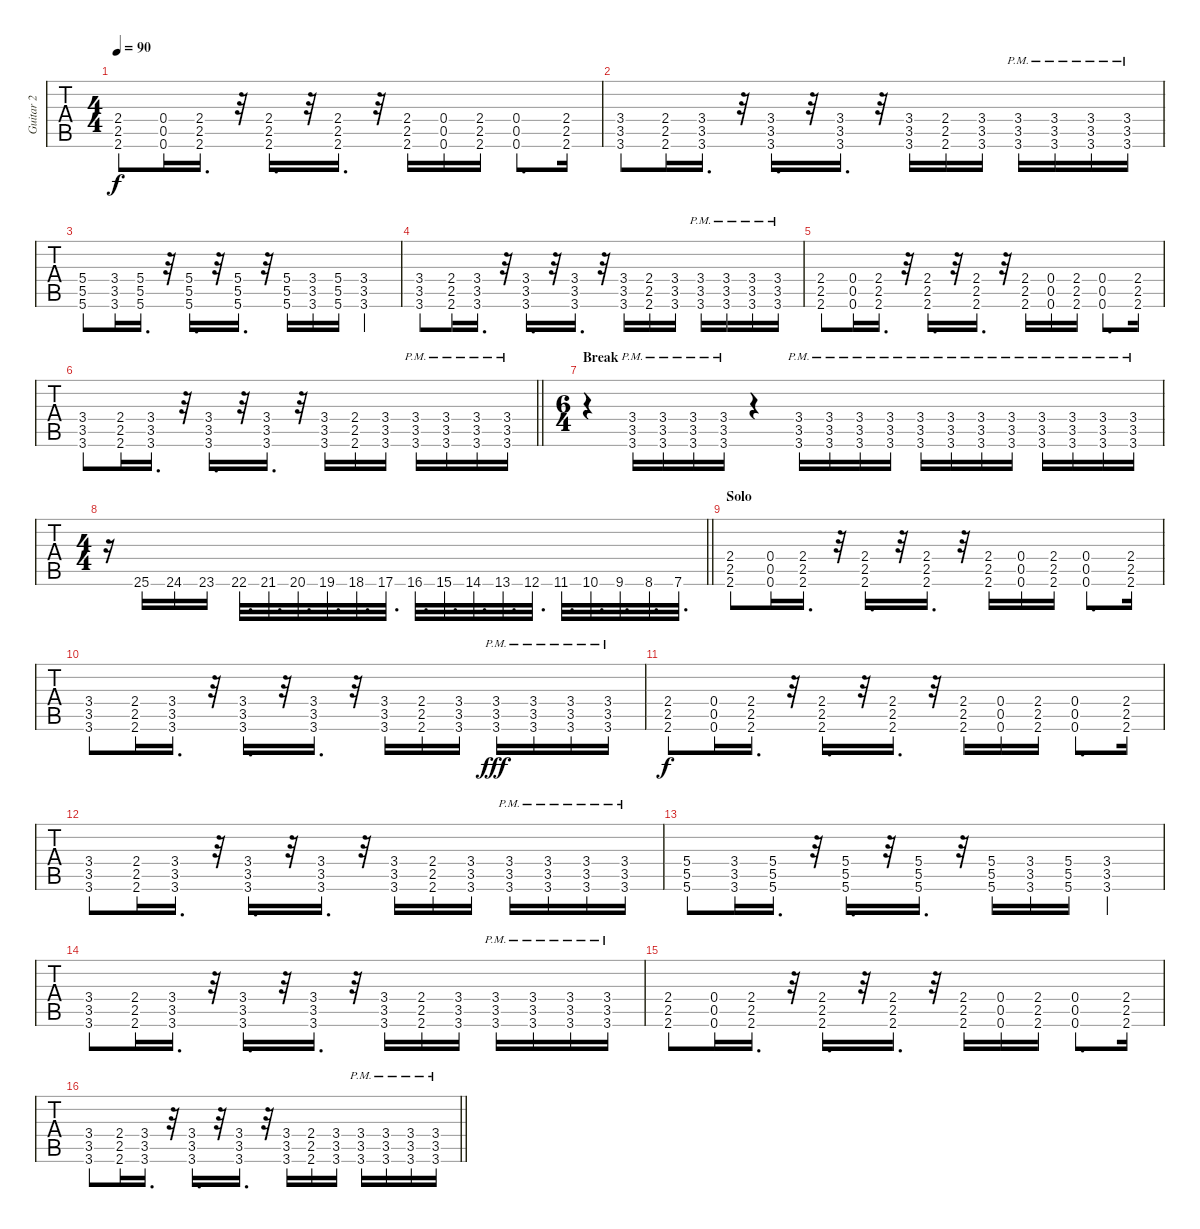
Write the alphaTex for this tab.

\track ("Guitar 2" "Guitar 2") {instrument overdrivenguitar}
\staff {tabs}
\tuning (Db4 Ab3 E3 B2 Gb2 B1) {hide}
\ts (4 4)
\tempo 90
\clef g2
\ks c
(2.4 2.5 2.6).8{dy f} (0.4 0.5 0.6).16 (2.4 2.5 2.6).16{d} r.32 (2.4 2.5 2.6).16{d} r.32 (2.4 2.5 2.6).16{d} r.32 (2.4 2.5 2.6).16 (0.4 0.5 0.6).16 (2.4 2.5 2.6).16 (0.4 0.5 0.6).8{d} (2.4 2.5 2.6).16 |
(3.4 3.5 3.6).8 (2.4 2.5 2.6).16 (3.4 3.5 3.6).16{d} r.32 (3.4 3.5 3.6).16{d} r.32 (3.4 3.5 3.6).16{d} r.32 (3.4 3.5 3.6).16 (2.4 2.5 2.6).16 (3.4 3.5 3.6).16 (3.4{pm} 3.5{pm} 3.6{pm}).16 (3.4{pm} 3.5{pm} 3.6{pm}).16 (3.4{pm} 3.5{pm} 3.6{pm}).16 (3.4{pm} 3.5{pm} 3.6{pm}).16 |
(5.4 5.5 5.6).8 (3.4 3.5 3.6).16 (5.4 5.5 5.6).16{d} r.32 (5.4 5.5 5.6).16{d} r.32 (5.4 5.5 5.6).16{d} r.32 (5.4 5.5 5.6).16 (3.4 3.5 3.6).16 (5.4 5.5 5.6).16 (3.4 3.5 3.6).4 |
(3.4 3.5 3.6).8 (2.4 2.5 2.6).16 (3.4 3.5 3.6).16{d} r.32 (3.4 3.5 3.6).16{d} r.32 (3.4 3.5 3.6).16{d} r.32 (3.4 3.5 3.6).16 (2.4 2.5 2.6).16 (3.4 3.5 3.6).16 (3.4{pm} 3.5{pm} 3.6{pm}).16 (3.4{pm} 3.5{pm} 3.6{pm}).16 (3.4{pm} 3.5{pm} 3.6{pm}).16 (3.4{pm} 3.5{pm} 3.6{pm}).16 |
(2.4 2.5 2.6).8 (0.4 0.5 0.6).16 (2.4 2.5 2.6).16{d} r.32 (2.4 2.5 2.6).16{d} r.32 (2.4 2.5 2.6).16{d} r.32 (2.4 2.5 2.6).16 (0.4 0.5 0.6).16 (2.4 2.5 2.6).16 (0.4 0.5 0.6).8{d} (2.4 2.5 2.6).16 |
\barLineRight lightlight
(3.4 3.5 3.6).8 (2.4 2.5 2.6).16 (3.4 3.5 3.6).16{d} r.32 (3.4 3.5 3.6).16{d} r.32 (3.4 3.5 3.6).16{d} r.32 (3.4 3.5 3.6).16 (2.4 2.5 2.6).16 (3.4 3.5 3.6).16 (3.4{pm} 3.5{pm} 3.6{pm}).16 (3.4{pm} 3.5{pm} 3.6{pm}).16 (3.4{pm} 3.5{pm} 3.6{pm}).16 (3.4{pm} 3.5{pm} 3.6{pm}).16 |
\ts (6 4)
\section ("" "Break")
r.4 (3.4{pm} 3.5{pm} 3.6{pm}).16 (3.4{pm} 3.5{pm} 3.6{pm}).16 (3.4{pm} 3.5{pm} 3.6{pm}).16 (3.4{pm} 3.5{pm} 3.6{pm}).16 r.4 (3.4{pm} 3.5{pm} 3.6{pm}).16 (3.4{pm} 3.5{pm} 3.6{pm}).16 (3.4{pm} 3.5{pm} 3.6{pm}).16 (3.4{pm} 3.5{pm} 3.6{pm}).16 (3.4{pm} 3.5{pm} 3.6{pm}).16 (3.4{pm} 3.5{pm} 3.6{pm}).16 (3.4{pm} 3.5{pm} 3.6{pm}).16 (3.4{pm} 3.5{pm} 3.6{pm}).16 (3.4{pm} 3.5{pm} 3.6{pm}).16 (3.4{pm} 3.5{pm} 3.6{pm}).16 (3.4{pm} 3.5{pm} 3.6{pm}).16 (3.4{pm} 3.5{pm} 3.6{pm}).16 |
\ts (4 4)
\barLineRight lightlight
r.16{volume 11 instrument guitarfretnoise} 25.6.16 24.6.16 23.6.16 22.6.32{d} 21.6.32{d} 20.6.32{d} 19.6.32{d} 18.6.32{d} 17.6.32{d} 16.6.32{d} 15.6.32{d} 14.6.32{d} 13.6.32{d} 12.6.32{d} 11.6.32{d} 10.6.32{d} 9.6.32{d} 8.6.32{d} 7.6.32{d} |
\section ("" "Solo")
(2.4 2.5 2.6).8{volume 9 instrument overdrivenguitar} (0.4 0.5 0.6).16 (2.4 2.5 2.6).16{d} r.32 (2.4 2.5 2.6).16{d} r.32 (2.4 2.5 2.6).16{d} r.32 (2.4 2.5 2.6).16 (0.4 0.5 0.6).16 (2.4 2.5 2.6).16 (0.4 0.5 0.6).8{d} (2.4 2.5 2.6).16 |
(3.4 3.5 3.6).8 (2.4 2.5 2.6).16 (3.4 3.5 3.6).16{d} r.32 (3.4 3.5 3.6).16{d} r.32 (3.4 3.5 3.6).16{d} r.32 (3.4 3.5 3.6).16 (2.4 2.5 2.6).16 (3.4 3.5 3.6).16 (3.4{pm} 3.5{pm} 3.6{pm}).16{dy fff} (3.4{pm} 3.5{pm} 3.6{pm}).16 (3.4{pm} 3.5{pm} 3.6{pm}).16 (3.4{pm} 3.5{pm} 3.6{pm}).16 |
(2.4 2.5 2.6).8{dy f} (0.4 0.5 0.6).16 (2.4 2.5 2.6).16{d} r.32 (2.4 2.5 2.6).16{d} r.32 (2.4 2.5 2.6).16{d} r.32 (2.4 2.5 2.6).16 (0.4 0.5 0.6).16 (2.4 2.5 2.6).16 (0.4 0.5 0.6).8{d} (2.4 2.5 2.6).16 |
(3.4 3.5 3.6).8 (2.4 2.5 2.6).16 (3.4 3.5 3.6).16{d} r.32 (3.4 3.5 3.6).16{d} r.32 (3.4 3.5 3.6).16{d} r.32 (3.4 3.5 3.6).16 (2.4 2.5 2.6).16 (3.4 3.5 3.6).16 (3.4{pm} 3.5{pm} 3.6{pm}).16 (3.4{pm} 3.5{pm} 3.6{pm}).16 (3.4{pm} 3.5{pm} 3.6{pm}).16 (3.4{pm} 3.5{pm} 3.6{pm}).16 |
(5.4 5.5 5.6).8 (3.4 3.5 3.6).16 (5.4 5.5 5.6).16{d} r.32 (5.4 5.5 5.6).16{d} r.32 (5.4 5.5 5.6).16{d} r.32 (5.4 5.5 5.6).16 (3.4 3.5 3.6).16 (5.4 5.5 5.6).16 (3.4 3.5 3.6).4 |
(3.4 3.5 3.6).8 (2.4 2.5 2.6).16 (3.4 3.5 3.6).16{d} r.32 (3.4 3.5 3.6).16{d} r.32 (3.4 3.5 3.6).16{d} r.32 (3.4 3.5 3.6).16 (2.4 2.5 2.6).16 (3.4 3.5 3.6).16 (3.4{pm} 3.5{pm} 3.6{pm}).16 (3.4{pm} 3.5{pm} 3.6{pm}).16 (3.4{pm} 3.5{pm} 3.6{pm}).16 (3.4{pm} 3.5{pm} 3.6{pm}).16 |
(2.4 2.5 2.6).8 (0.4 0.5 0.6).16 (2.4 2.5 2.6).16{d} r.32 (2.4 2.5 2.6).16{d} r.32 (2.4 2.5 2.6).16{d} r.32 (2.4 2.5 2.6).16 (0.4 0.5 0.6).16 (2.4 2.5 2.6).16 (0.4 0.5 0.6).8{d} (2.4 2.5 2.6).16 |
\barLineRight lightlight
(3.4 3.5 3.6).8 (2.4 2.5 2.6).16 (3.4 3.5 3.6).16{d} r.32 (3.4 3.5 3.6).16{d} r.32 (3.4 3.5 3.6).16{d} r.32 (3.4 3.5 3.6).16 (2.4 2.5 2.6).16 (3.4 3.5 3.6).16 (3.4{pm} 3.5{pm} 3.6{pm}).16 (3.4{pm} 3.5{pm} 3.6{pm}).16 (3.4{pm} 3.5{pm} 3.6{pm}).16 (3.4{pm} 3.5{pm} 3.6{pm}).16
